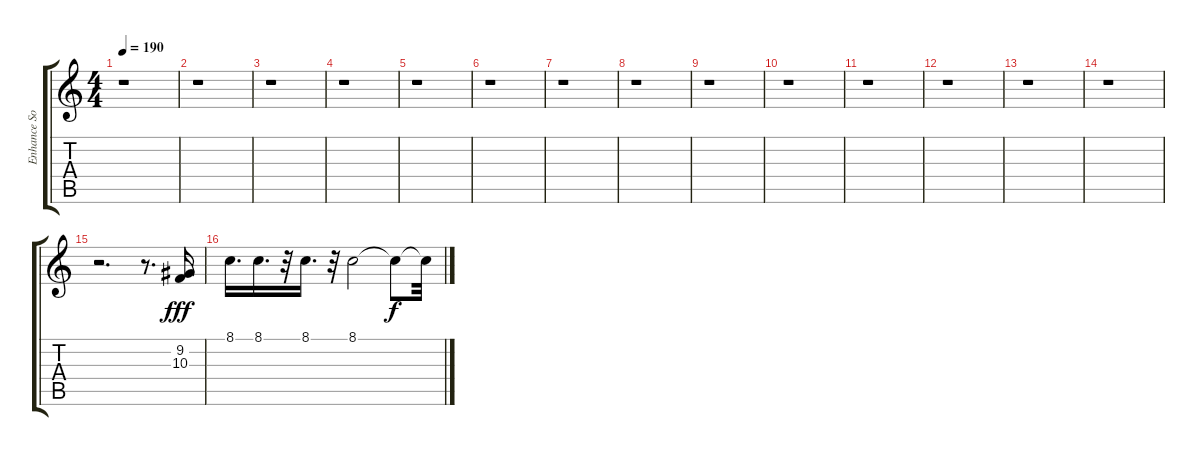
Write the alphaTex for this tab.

\track ("Enhance Solos via Harp" "Enhance So") {instrument orchestralharp}
\staff {score tabs}
\tuning (E4 B3 G3 D3 A2 E2) {hide}
\ts (4 4)
\tempo 190
\clef g2
\ks c
r.1{dy fff} |
r.1 |
r.1 |
r.1 |
r.1 |
r.1 |
r.1 |
r.1 |
r.1 |
r.1 |
r.1 |
r.1 |
r.1 |
r.1 |
r.2{d} r.8{d} (9.2 10.3).16 |
8.1.16{d} 8.1.16{d} r.32 8.1.16{d} r.32 8.1.2 8.1{t}.8{dy f} 8.1{t}.32
